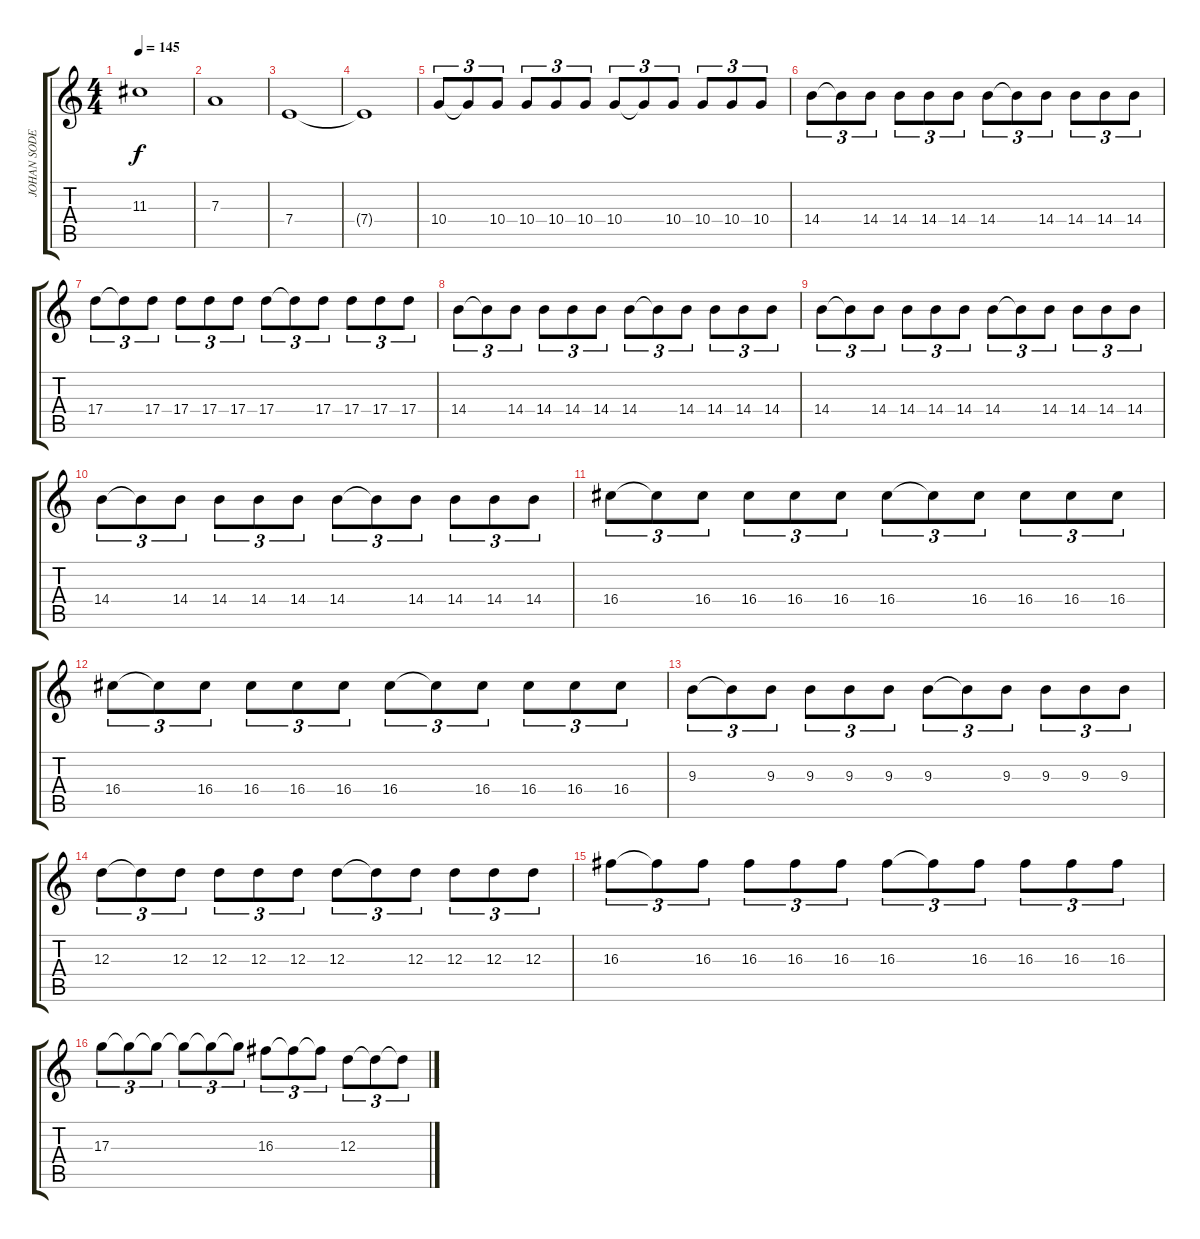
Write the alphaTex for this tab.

\track ("JOHAN SODERBERG" "JOHAN SODE") {instrument distortionguitar}
\staff {score tabs}
\tuning (B3 Gb3 D3 A2 E2 B1) {hide}
\ts (4 4)
\tempo 145
\clef g2
\ks c
11.3.1{dy f} |
7.3.1 |
7.4.1 |
7.4{t}.1 |
10.4.8{tu (3 2)} 10.4{t}.8{tu (3 2)} 10.4.8{tu (3 2)} 10.4.8{tu (3 2)} 10.4.8{tu (3 2)} 10.4.8{tu (3 2)} 10.4.8{tu (3 2)} 10.4{t}.8{tu (3 2)} 10.4.8{tu (3 2)} 10.4.8{tu (3 2)} 10.4.8{tu (3 2)} 10.4.8{tu (3 2)} |
14.4.8{tu (3 2)} 14.4{t}.8{tu (3 2)} 14.4.8{tu (3 2)} 14.4.8{tu (3 2)} 14.4.8{tu (3 2)} 14.4.8{tu (3 2)} 14.4.8{tu (3 2)} 14.4{t}.8{tu (3 2)} 14.4.8{tu (3 2)} 14.4.8{tu (3 2)} 14.4.8{tu (3 2)} 14.4.8{tu (3 2)} |
17.4.8{tu (3 2)} 17.4{t}.8{tu (3 2)} 17.4.8{tu (3 2)} 17.4.8{tu (3 2)} 17.4.8{tu (3 2)} 17.4.8{tu (3 2)} 17.4.8{tu (3 2)} 17.4{t}.8{tu (3 2)} 17.4.8{tu (3 2)} 17.4.8{tu (3 2)} 17.4.8{tu (3 2)} 17.4.8{tu (3 2)} |
14.4.8{tu (3 2)} 14.4{t}.8{tu (3 2)} 14.4.8{tu (3 2)} 14.4.8{tu (3 2)} 14.4.8{tu (3 2)} 14.4.8{tu (3 2)} 14.4.8{tu (3 2)} 14.4{t}.8{tu (3 2)} 14.4.8{tu (3 2)} 14.4.8{tu (3 2)} 14.4.8{tu (3 2)} 14.4.8{tu (3 2)} |
14.4.8{tu (3 2)} 14.4{t}.8{tu (3 2)} 14.4.8{tu (3 2)} 14.4.8{tu (3 2)} 14.4.8{tu (3 2)} 14.4.8{tu (3 2)} 14.4.8{tu (3 2)} 14.4{t}.8{tu (3 2)} 14.4.8{tu (3 2)} 14.4.8{tu (3 2)} 14.4.8{tu (3 2)} 14.4.8{tu (3 2)} |
14.4.8{tu (3 2)} 14.4{t}.8{tu (3 2)} 14.4.8{tu (3 2)} 14.4.8{tu (3 2)} 14.4.8{tu (3 2)} 14.4.8{tu (3 2)} 14.4.8{tu (3 2)} 14.4{t}.8{tu (3 2)} 14.4.8{tu (3 2)} 14.4.8{tu (3 2)} 14.4.8{tu (3 2)} 14.4.8{tu (3 2)} |
16.4.8{tu (3 2)} 16.4{t}.8{tu (3 2)} 16.4.8{tu (3 2)} 16.4.8{tu (3 2)} 16.4.8{tu (3 2)} 16.4.8{tu (3 2)} 16.4.8{tu (3 2)} 16.4{t}.8{tu (3 2)} 16.4.8{tu (3 2)} 16.4.8{tu (3 2)} 16.4.8{tu (3 2)} 16.4.8{tu (3 2)} |
16.4.8{tu (3 2)} 16.4{t}.8{tu (3 2)} 16.4.8{tu (3 2)} 16.4.8{tu (3 2)} 16.4.8{tu (3 2)} 16.4.8{tu (3 2)} 16.4.8{tu (3 2)} 16.4{t}.8{tu (3 2)} 16.4.8{tu (3 2)} 16.4.8{tu (3 2)} 16.4.8{tu (3 2)} 16.4.8{tu (3 2)} |
9.3.8{tu (3 2)} 9.3{t}.8{tu (3 2)} 9.3.8{tu (3 2)} 9.3.8{tu (3 2)} 9.3.8{tu (3 2)} 9.3.8{tu (3 2)} 9.3.8{tu (3 2)} 9.3{t}.8{tu (3 2)} 9.3.8{tu (3 2)} 9.3.8{tu (3 2)} 9.3.8{tu (3 2)} 9.3.8{tu (3 2)} |
12.3.8{tu (3 2)} 12.3{t}.8{tu (3 2)} 12.3.8{tu (3 2)} 12.3.8{tu (3 2)} 12.3.8{tu (3 2)} 12.3.8{tu (3 2)} 12.3.8{tu (3 2)} 12.3{t}.8{tu (3 2)} 12.3.8{tu (3 2)} 12.3.8{tu (3 2)} 12.3.8{tu (3 2)} 12.3.8{tu (3 2)} |
16.3.8{tu (3 2)} 16.3{t}.8{tu (3 2)} 16.3.8{tu (3 2)} 16.3.8{tu (3 2)} 16.3.8{tu (3 2)} 16.3.8{tu (3 2)} 16.3.8{tu (3 2)} 16.3{t}.8{tu (3 2)} 16.3.8{tu (3 2)} 16.3.8{tu (3 2)} 16.3.8{tu (3 2)} 16.3.8{tu (3 2)} |
17.3.8{tu (3 2)} 17.3{t}.8{tu (3 2)} 17.3{t}.8{tu (3 2)} 17.3{t}.8{tu (3 2)} 17.3{t}.8{tu (3 2)} 17.3{t}.8{tu (3 2)} 16.3.8{tu (3 2)} 16.3{t}.8{tu (3 2)} 16.3{t}.8{tu (3 2)} 12.3.8{tu (3 2)} 12.3{t}.8{tu (3 2)} 12.3{t}.8{tu (3 2)}
